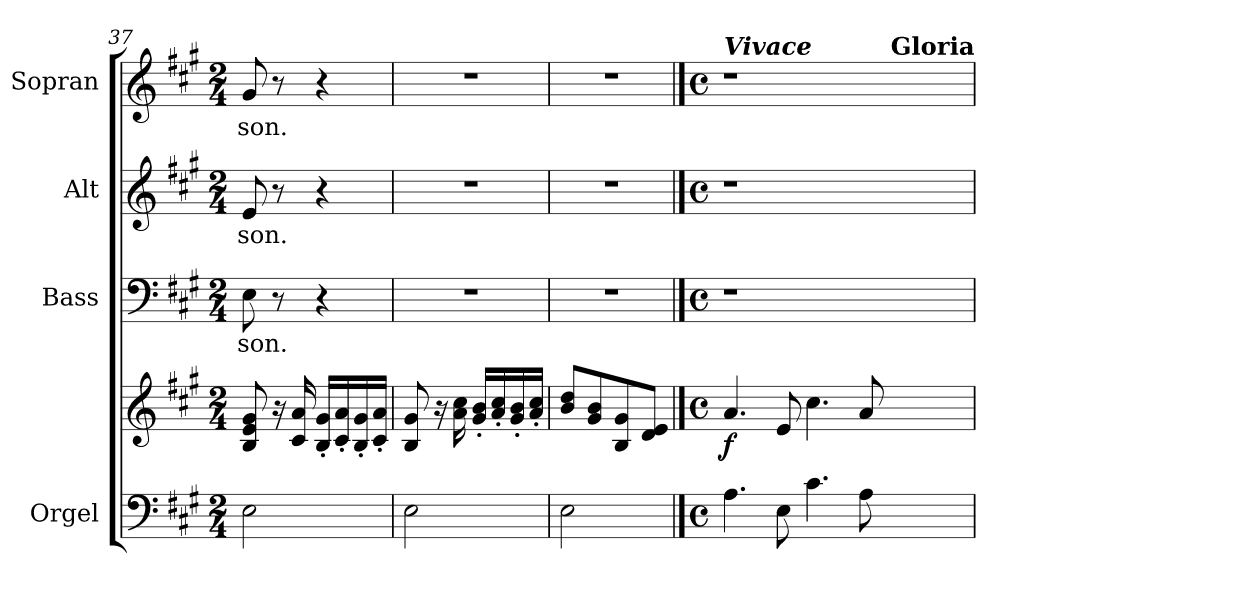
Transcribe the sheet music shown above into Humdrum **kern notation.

**kern	**kern	**dynam	**kern	**text	**kern	**text	**kern	**text
*part4	*part4	*part4	*part3	*part3	*part2	*part2	*part1	*part1
*staff5	*staff4	*staff4/5	*staff3	*staff3	*staff2	*staff2	*staff1	*staff1
*I"Orgel	*	*	*I"Bass	*	*I"Alt	*	*I"Sopran	*
*I'Org.	*	*	*I'B.	*	*I'A.	*	*I'S.	*
*clefF4	*clefG2	*	*clefF4	*	*clefG2	*	*clefG2	*
*k[f#c#g#]	*k[f#c#g#]	*	*k[f#c#g#]	*	*k[f#c#g#]	*	*k[f#c#g#]	*
*A:	*A:	*	*A:	*	*A:	*	*A:	*
*M2/4	*M2/4	*	*M2/4	*	*M2/4	*	*M2/4	*
=37	=37	=37	=37	=37	=37	=37	=37	=37
!	!	!	!	!LO:LY:b	!	!LO:LY:b	!	!LO:LY:b
2E\	8B/ 8e/ 8g#/	.	8E\	-son.	8e/	-son.	8g#/	-son.
.	16r	.	8r	.	8r	.	8r	.
.	16c#/ 16a/	.	.	.	.	.	.	.
.	16B/'< 16g#/'<LL	.	4r	.	4r	.	4r	.
.	16c#/'< 16a/'<	.	.	.	.	.	.	.
.	16B/'< 16g#/'<	.	.	.	.	.	.	.
.	16c#/'< 16a/'<JJ	.	.	.	.	.	.	.
=38	=38	=38	=38	=38	=38	=38	=38	=38
2E\	8B/ 8g#/	.	2r	.	2r	.	2r	.
.	16r	.	.	.	.	.	.	.
.	16a\ 16cc#\	.	.	.	.	.	.	.
.	16g#/'< 16b/'<LL	.	.	.	.	.	.	.
.	16a/'< 16cc#/'<	.	.	.	.	.	.	.
.	16g#/'< 16b/'<	.	.	.	.	.	.	.
.	16a/'< 16cc#/'<JJ	.	.	.	.	.	.	.
=39	=39	=39	=39	=39	=39	=39	=39	=39
2E\	8b/ 8dd/L	.	2r	.	2r	.	2r	.
.	8g#/ 8b/	.	.	.	.	.	.	.
.	8B/ 8g#/	.	.	.	.	.	.	.
.	8d/ 8e/J	.	.	.	.	.	.	.
!!LO:LB:g=z
==40	==40	==40	==40	==40	==40	==40	==40	==40
*M4/4	*M4/4	*	*M4/4	*	*M4/4	*	*M4/4	*
*met(c)	*met(c)	*	*met(c)	*	*met(c)	*	*met(c)	*
!	!	!	!	!	!	!	!LO:TX:a:Bi:t=Vivace	!
!	!	!LO:DY:b	!	!	!	!	!	!
4.A\	4.a/	f	1r	.	1r	.	1r	.
8E\	8e/	.	.	.	.	.	.	.
4.c#\	4.cc#\	.	.	.	.	.	.	.
8A\	8a/	.	.	.	.	.	.	.
2..ryy	2..ryy	.	2..ryy	.	2..ryy	.	2..ryy	.
!	!	!	!	!	!	!	!LO:TX:a:B:t=Gloria	!
=	=	=	=	=	=	=	=	=
*-	*-	*-	*-	*-	*-	*-	*-	*-
